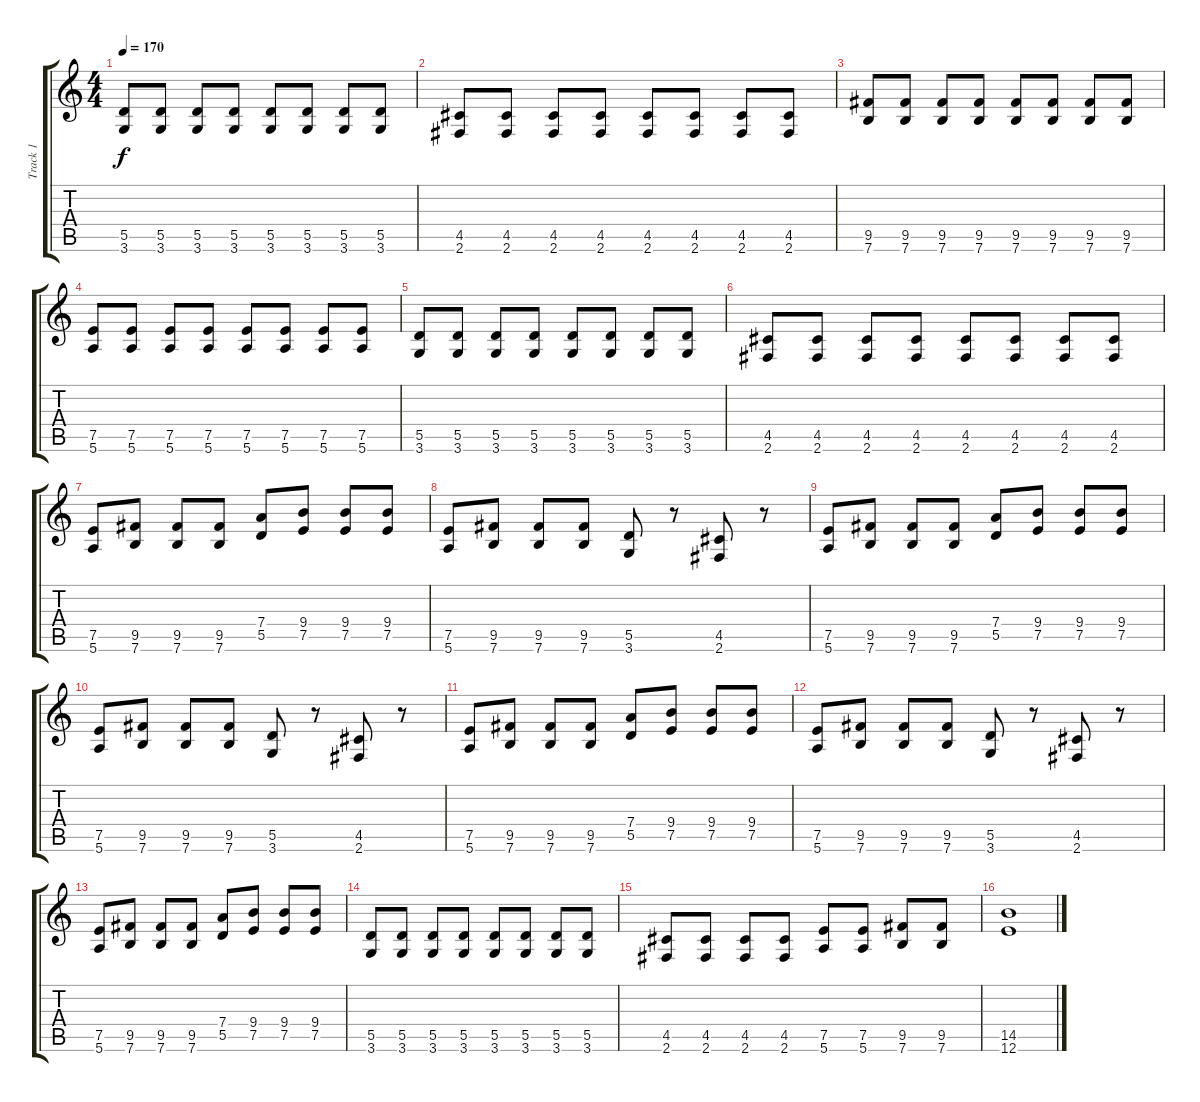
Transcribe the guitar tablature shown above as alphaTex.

\track ("Track 1" "Track 1") {instrument distortionguitar}
\staff {score tabs}
\tuning (E4 B3 G3 D3 A2 E2) {hide}
\ts (4 4)
\tempo 170
\clef g2
\ks c
(5.5 3.6).8{dy f} (5.5 3.6).8 (5.5 3.6).8 (5.5 3.6).8 (5.5 3.6).8 (5.5 3.6).8 (5.5 3.6).8 (5.5 3.6).8 |
(4.5 2.6).8 (4.5 2.6).8 (4.5 2.6).8 (4.5 2.6).8 (4.5 2.6).8 (4.5 2.6).8 (4.5 2.6).8 (4.5 2.6).8 |
(9.5 7.6).8 (9.5 7.6).8 (9.5 7.6).8 (9.5 7.6).8 (9.5 7.6).8 (9.5 7.6).8 (9.5 7.6).8 (9.5 7.6).8 |
(7.5 5.6).8 (7.5 5.6).8 (7.5 5.6).8 (7.5 5.6).8 (7.5 5.6).8 (7.5 5.6).8 (7.5 5.6).8 (7.5 5.6).8 |
(5.5 3.6).8 (5.5 3.6).8 (5.5 3.6).8 (5.5 3.6).8 (5.5 3.6).8 (5.5 3.6).8 (5.5 3.6).8 (5.5 3.6).8 |
(4.5 2.6).8 (4.5 2.6).8 (4.5 2.6).8 (4.5 2.6).8 (4.5 2.6).8 (4.5 2.6).8 (4.5 2.6).8 (4.5 2.6).8 |
(7.5 5.6).8 (9.5 7.6).8 (9.5 7.6).8 (9.5 7.6).8 (7.4 5.5).8 (9.4 7.5).8 (9.4 7.5).8 (9.4 7.5).8 |
(7.5 5.6).8 (9.5 7.6).8 (9.5 7.6).8 (9.5 7.6).8 (5.5 3.6).8 r.8 (4.5 2.6).8 r.8 |
(7.5 5.6).8 (9.5 7.6).8 (9.5 7.6).8 (9.5 7.6).8 (7.4 5.5).8 (9.4 7.5).8 (9.4 7.5).8 (9.4 7.5).8 |
(7.5 5.6).8 (9.5 7.6).8 (9.5 7.6).8 (9.5 7.6).8 (5.5 3.6).8 r.8 (4.5 2.6).8 r.8 |
(7.5 5.6).8 (9.5 7.6).8 (9.5 7.6).8 (9.5 7.6).8 (7.4 5.5).8 (9.4 7.5).8 (9.4 7.5).8 (9.4 7.5).8 |
(7.5 5.6).8 (9.5 7.6).8 (9.5 7.6).8 (9.5 7.6).8 (5.5 3.6).8 r.8 (4.5 2.6).8 r.8 |
(7.5 5.6).8 (9.5 7.6).8 (9.5 7.6).8 (9.5 7.6).8 (7.4 5.5).8 (9.4 7.5).8 (9.4 7.5).8 (9.4 7.5).8 |
(5.5 3.6).8 (5.5 3.6).8 (5.5 3.6).8 (5.5 3.6).8 (5.5 3.6).8 (5.5 3.6).8 (5.5 3.6).8 (5.5 3.6).8 |
(4.5 2.6).8 (4.5 2.6).8 (4.5 2.6).8 (4.5 2.6).8 (7.5 5.6).8 (7.5 5.6).8 (9.5 7.6).8 (9.5 7.6).8 |
(14.5 12.6).1
